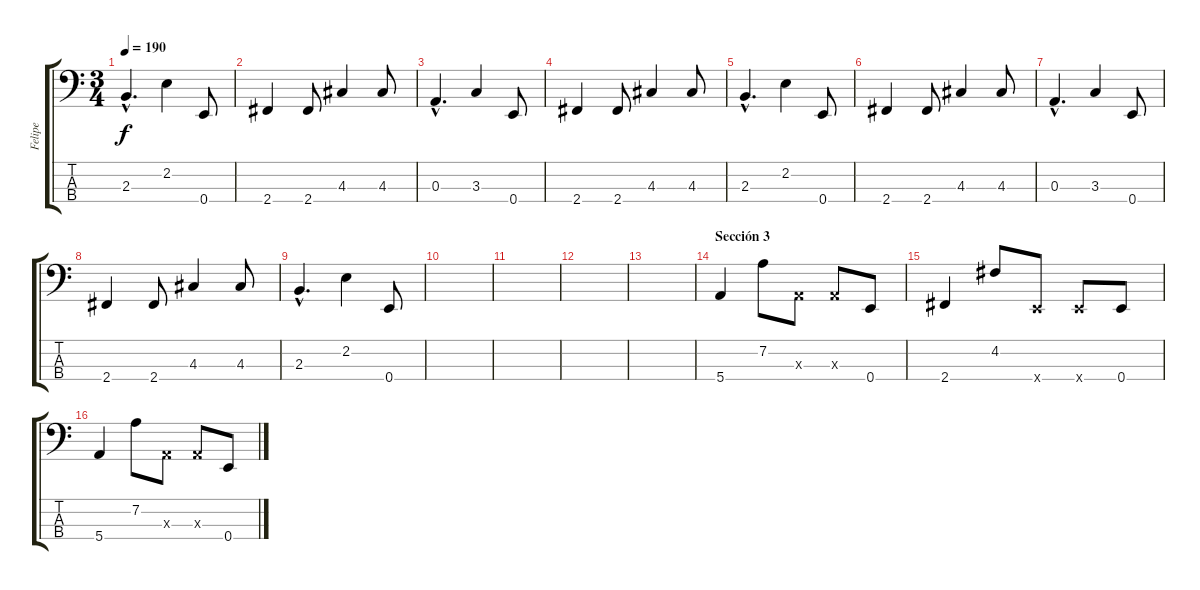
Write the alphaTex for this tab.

\track ("Felipe" "Felipe") {instrument electricbassfinger}
\staff {score tabs}
\tuning (G2 D2 A1 E1) {hide}
\ts (3 4)
\tempo 190
\clef f4
\ks c
2.3{hac}.4{d dy f} 2.2.4 0.4.8 |
2.4.4 2.4.8 4.3.4 4.3.8 |
0.3{hac}.4{d} 3.3.4 0.4.8 |
2.4.4 2.4.8 4.3.4 4.3.8 |
2.3{hac}.4{d} 2.2.4 0.4.8 |
2.4.4 2.4.8 4.3.4 4.3.8 |
0.3{hac}.4{d} 3.3.4 0.4.8 |
2.4.4 2.4.8 4.3.4 4.3.8 |
2.3{hac}.4{d} 2.2.4 0.4.8 |
|
|
|
|
\section ("" "Sección 3")
5.4.4 7.2.8 0.3{x}.8 0.3{x}.8 0.4.8 |
2.4.4 4.2.8 0.4{x}.8 0.4{x}.8 0.4.8 |
5.4.4 7.2.8 0.3{x}.8 0.3{x}.8 0.4.8
